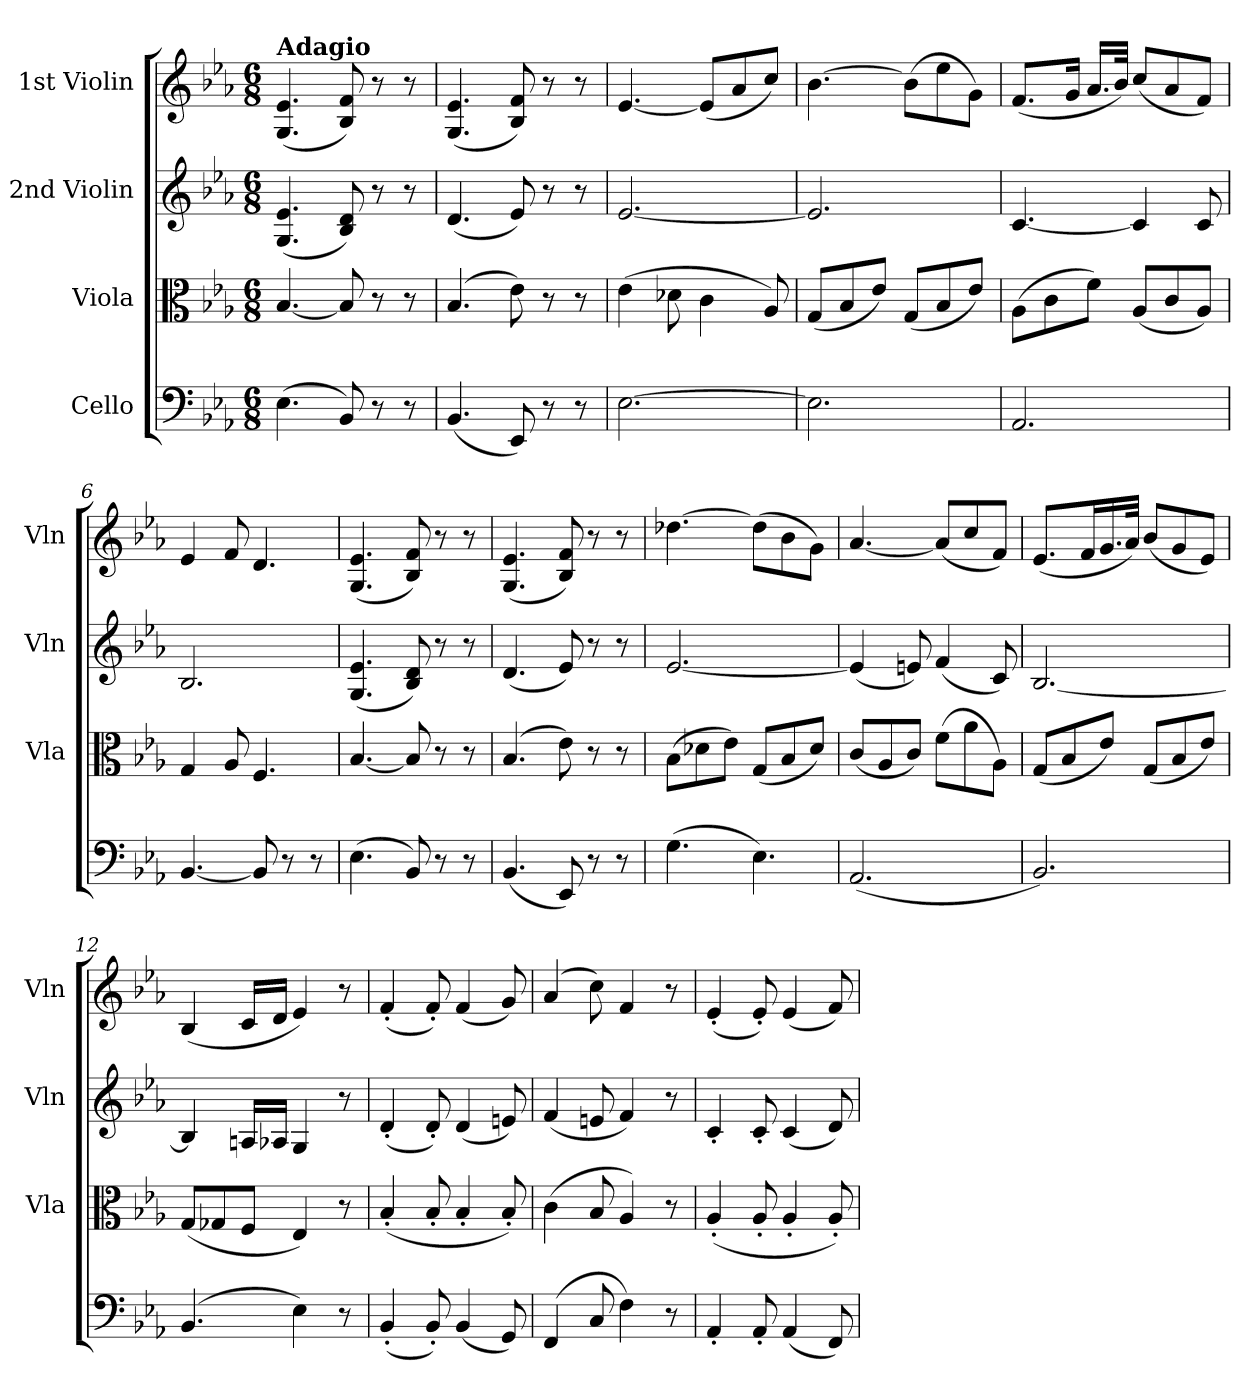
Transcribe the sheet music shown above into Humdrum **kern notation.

**kern	**kern	**kern	**kern
*part4	*part3	*part2	*part1
*staff4	*staff3	*staff2	*staff1
*I"Cello	*I"Viola	*I"2nd Violin	*I"1st Violin
*	*I'Vla	*I'Vln	*I'Vln
*clefF4	*clefC3	*clefG2	*clefG2
*k[b-e-a-]	*k[b-e-a-]	*k[b-e-a-]	*k[b-e-a-]
*E-:	*E-:	*E-:	*E-:
*M6/8	*M6/8	*M6/8	*M6/8
=1	=1	=1	=1
!	!	!	!LO:TX:a:B:t=Adagio
(4.E-	[4.B-	(4.G 4.e-	(4.G 4.e-
8BB-)	8B-]	8B- 8d)	8B- 8f)
8r	8r	8r	8r
8r	8r	8r	8r
=2	=2	=2	=2
(4.BB-	(4.B-	(4.d	(4.G 4.e-
8EE-)	8e-)	8e-)	8B- 8f)
8r	8r	8r	8r
8r	8r	8r	8r
=3	=3	=3	=3
[2.E-	(4e-	[2.e-	[4.e-
.	8d-X	.	.
.	4c	.	(8e-L]
.	.	.	8a-
.	8A-)	.	8ccJ)
=4	=4	=4	=4
2.E-]	(8GL	2.e-]	[4.b-
.	8B-	.	.
.	8e-J)	.	.
.	(8GL	.	(8b-L]
.	8B-	.	8ee-
.	8e-J)	.	8gJ)
=5	=5	=5	=5
2.AA-	(8A-L	[4.c	(8.fL
.	8c	.	.
.	.	.	16gJk
.	8fJ)	.	16.a-LL
.	.	.	32b-JJk)
.	(8A-L	4c]	(8ccL
.	8c	.	8a-
.	8A-J)	8c	8fJ)
=6	=6	=6	=6
[4.BB-	4G	2.B-	4e-
.	8A-	.	8f
8BB-]	4.F	.	4.d
8r	.	.	.
8r	.	.	.
=7	=7	=7	=7
(4.E-	[4.B-	(4.G 4.e-	(4.G 4.e-
8BB-)	8B-]	8B- 8d)	8B- 8f)
8r	8r	8r	8r
8r	8r	8r	8r
=8	=8	=8	=8
(4.BB-	(4.B-	(4.d	(4.G 4.e-
8EE-)	8e-)	8e-)	8B- 8f)
8r	8r	8r	8r
8r	8r	8r	8r
=9	=9	=9	=9
(4.G	(8B-L	[2.e-	[4.dd-X
.	8d-X	.	.
.	8e-J)	.	.
4.E-)	(8GL	.	(8dd-L]
.	8B-	.	8b-
.	8d-J)	.	8gJ)
=10	=10	=10	=10
(2.AA-	(8cL	(4e-]	[4.a-
.	8A-	.	.
.	8cJ)	8en)	.
.	(8fL	(4f	(8a-L]
.	8a-	.	8cc
.	8A-J)	8c)	8fJ)
=11	=11	=11	=11
2.BB-)	(8GL	[2.B-	(8.e-L
.	8B-	.	.
.	.	.	16fL
.	8e-J)	.	16.g
.	.	.	32a-JJk)
.	(8GL	.	(8b-L
.	8B-	.	8g
.	8e-J)	.	8e-J)
=12	=12	=12	=12
(4.BB-	(8GL	4B-]	(4B-
.	8G-X	.	.
.	8FJ	16AnLL	16cLL
.	.	16A-XJJ	16dJJ
4E-)	4E-)	4G	4e-)
8r	8r	8r	8r
=13	=13	=13	=13
(4BB-'	(4B-'	(4d'	(4f'
8BB-')	8B-'	8d')	8f')
(4BB-	4B-'	(4d	(4f
8GG)	8B-')	8en)	8g)
=14	=14	=14	=14
(4FF	(4c	(4f	(4a-
8C	8B-	8en	8cc)
4F)	4A-)	4f)	4f
8r	8r	8r	8r
=15	=15	=15	=15
4AA-'	(4A-'	4c'	(4e-'
8AA-'	8A-'	8c'	8e-')
(4AA-	4A-'	(4c	(4e-
8FF)	8A-')	8d)	8f)
=	=	=	=
*-	*-	*-	*-
